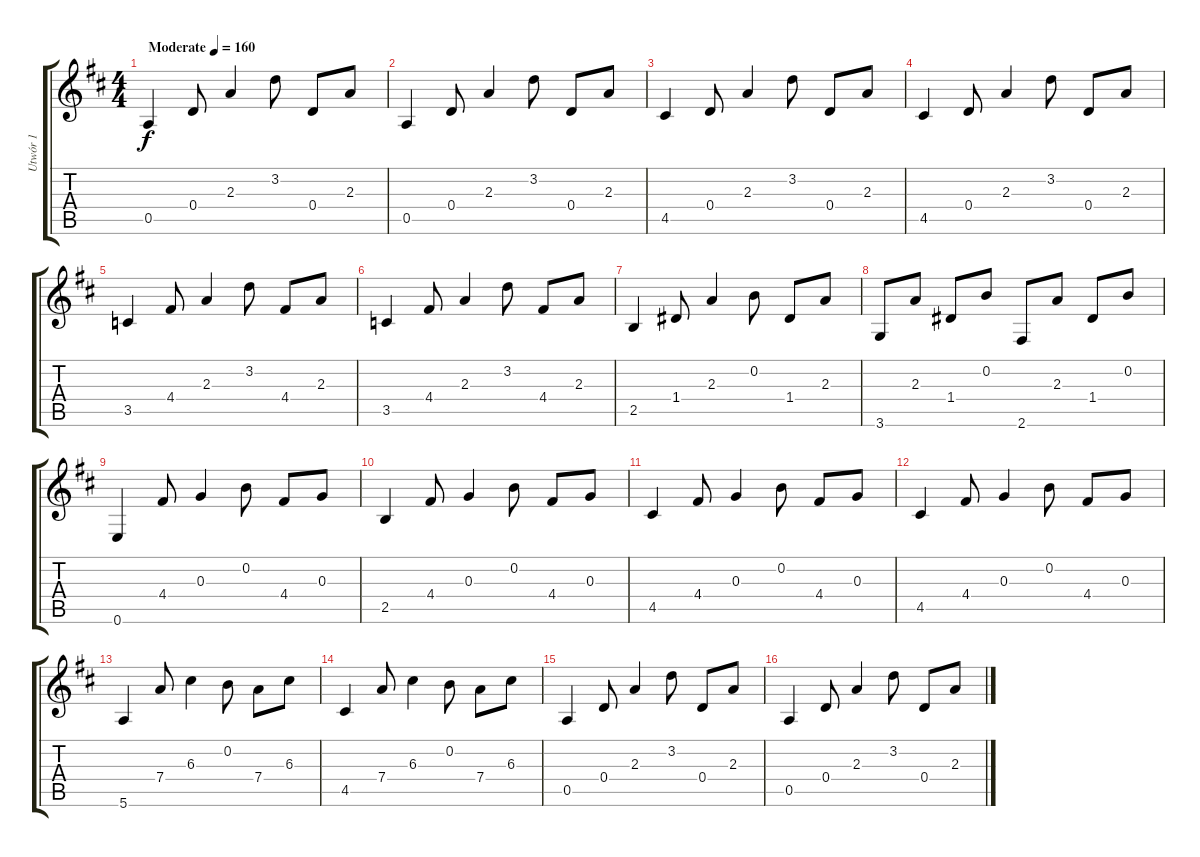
\track ("Utwór 1" "Utwór 1") {instrument acousticguitarsteel}
\staff {score tabs}
\tuning (E4 B3 G3 D3 A2 E2) {hide}
\ts (4 4)
\tempo (160 "Moderate")
\clef g2
\ks d
0.5.4{dy f instrument acousticguitarsteel} 0.4.8 2.3.4 3.2.8 0.4.8 2.3.8 |
0.5.4 0.4.8 2.3.4 3.2.8 0.4.8 2.3.8 |
4.5.4 0.4.8 2.3.4 3.2.8 0.4.8 2.3.8 |
4.5.4 0.4.8 2.3.4 3.2.8 0.4.8 2.3.8 |
3.5.4 4.4.8 2.3.4 3.2.8 4.4.8 2.3.8 |
3.5.4 4.4.8 2.3.4 3.2.8 4.4.8 2.3.8 |
2.5.4 1.4.8 2.3.4 0.2.8 1.4.8 2.3.8 |
3.6.8 2.3.8 1.4.8 0.2.8 2.6.8 2.3.8 1.4.8 0.2.8 |
0.6.4 4.4.8 0.3.4 0.2.8 4.4.8 0.3.8 |
2.5.4 4.4.8 0.3.4 0.2.8 4.4.8 0.3.8 |
4.5.4 4.4.8 0.3.4 0.2.8 4.4.8 0.3.8 |
4.5.4 4.4.8 0.3.4 0.2.8 4.4.8 0.3.8 |
5.6.4 7.4.8 6.3.4 0.2.8 7.4.8 6.3.8 |
4.5.4 7.4.8 6.3.4 0.2.8 7.4.8 6.3.8 |
0.5.4 0.4.8 2.3.4 3.2.8 0.4.8 2.3.8 |
0.5.4 0.4.8 2.3.4 3.2.8 0.4.8 2.3.8
